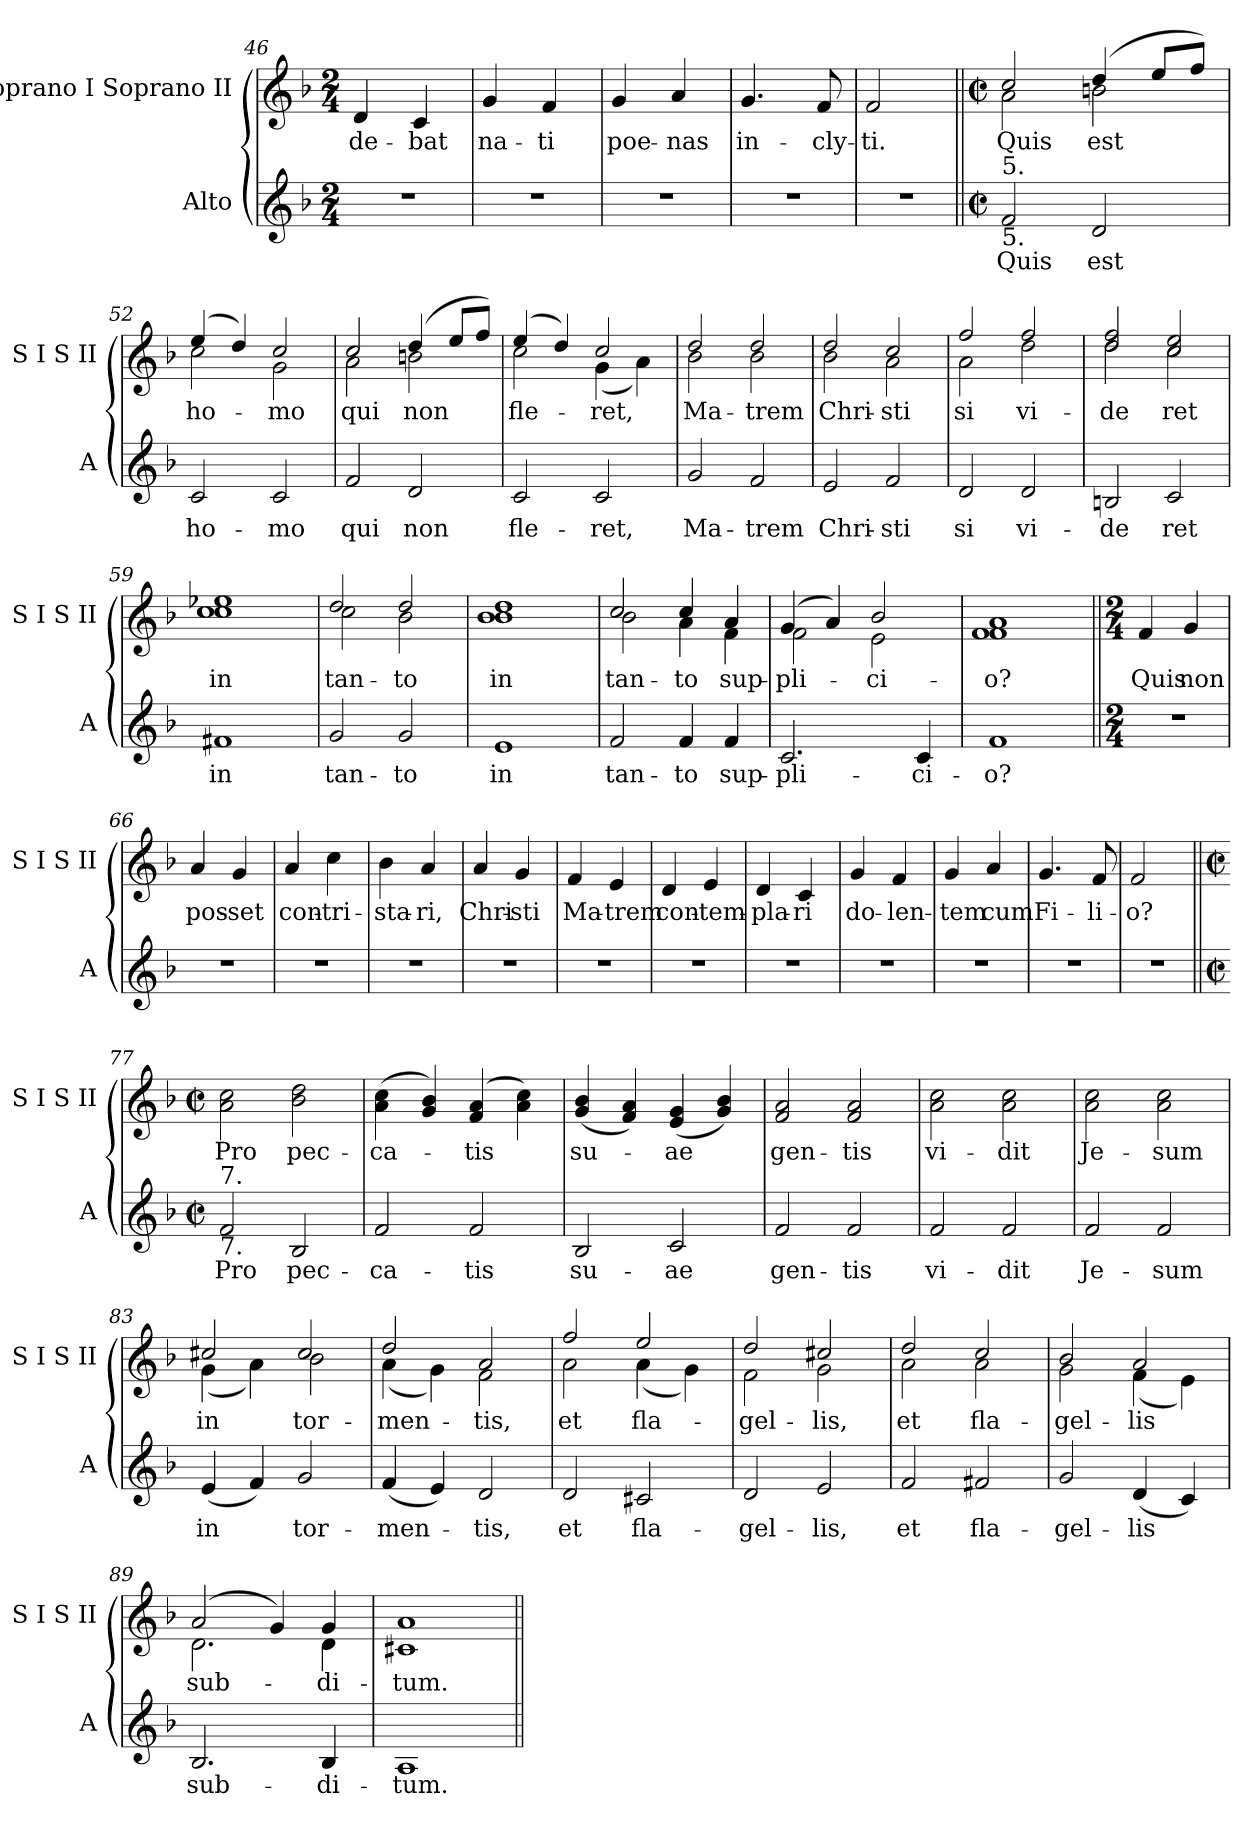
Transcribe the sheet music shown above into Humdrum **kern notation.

**kern	**text	**kern	**text
*part2	*part2	*part1	*part1
*staff2	*staff2	*staff1	*staff1
*I"Alto	*	*I"Soprano I Soprano II	*
*I'A	*	*I'S I S II	*
*clefG2	*	*clefG2	*
*k[b-]	*	*k[b-]	*
*F:	*	*F:	*
*M2/4	*	*M2/4	*
=46	=46	=46	=46
2r	.	4d/	-de-
.	.	4c/	-bat
=47	=47	=47	=47
2r	.	4g/	na-
.	.	4f/	-ti
=48	=48	=48	=48
2r	.	4g/	poe-
.	.	4a/	-nas
=49	=49	=49	=49
2r	.	4.g/	in-
.	.	8f/	-cly-
=50	=50	=50	=50
2r	.	2f/	-ti.
!!LO:LB:g=z
=51||	=51||	=51||	=51||
*M2/2	*	*M2/2	*
*met(c|)	*	*met(c|)	*
*	*	*^	*
!LO:TX:a:t=5.	!	!	!	!
!LO:TX:b:t=5.	!	!	!	!
2f/	Quis	2cc/	2a\	Quis
2d/	est	(4dd/	2bn\	est
.	.	8ee/L	.	.
.	.	8ff/J)	.	.
=52	=52	=52	=52	=52
2c/	ho-	(4ee/	2cc\	ho-
.	.	4dd/)	.	.
2c/	-mo	2cc/	2g\	-mo
=53	=53	=53	=53	=53
2f/	qui	2cc/	2a\	qui
2d/	non	(4dd/	2bn\	non
.	.	8ee/L	.	.
.	.	8ff/J)	.	.
=54	=54	=54	=54	=54
2c/	fle-	(4ee/	2cc\	fle-
.	.	4dd/)	.	.
2c/	-ret,	2cc/	(4g\	-ret,
.	.	.	4a\)	.
=55	=55	=55	=55	=55
2g/	Ma-	2dd/	2b-\	Ma-
2f/	-trem	2dd/	2b-\	-trem
=56	=56	=56	=56	=56
2e/	Chri-	2dd/	2b-\	Chri-
2f/	-sti	2cc/	2a\	-sti
=57	=57	=57	=57	=57
2d/	si	2ff/	2a\	si
2d/	vi-	2ff/	2dd\	vi-
!!LO:LB:g=z	!!
=58	=58	=58	=58	=58
2Bn/	-de	2dd/ 2ff/	2dd\	-de
2c/	ret	2cc/ 2ee/	2cc\	ret
=59	=59	=59	=59	=59
1f#X	in	1cc 1ee-X	1cc	in
=60	=60	=60	=60	=60
2g/	tan-	2dd/	2cc\	tan-
2g/	-to	2dd/	2b-\	-to
=61	=61	=61	=61	=61
1e	in	1b- 1dd	1b-	in
=62	=62	=62	=62	=62
2f/	tan-	2cc/	2b-\	tan-
4f/	-to	4cc/	4a\	-to
4f/	sup-	4a/	4f\	sup-
=63	=63	=63	=63	=63
2.c/	-pli-	(4g/	2f\	-pli-
.	.	4a/)	.	.
.	.	2b-/	2e\	-ci-
4c/	-ci-	.	.	.
=64	=64	=64	=64	=64
1f	-o?	1f 1a	1f	-o?
*	*	*v	*v	*
!!LO:LB:g=z
=65||	=65||	=65||	=65||
*M2/4	*	*M2/4	*
*	*	*^	*
!	!	!LO:TX:b:t=6.	!	!
*	*	*v	*v	*
2r	.	4f/	Quis
.	.	4g/	non
=66	=66	=66	=66
2r	.	4a/	pos-
.	.	4g/	-set
=67	=67	=67	=67
2r	.	4a/	con-
.	.	4cc\	-tri-
=68	=68	=68	=68
2r	.	4b-\	-sta-
.	.	4a/	-ri,
=69	=69	=69	=69
2r	.	4a/	Chri-
.	.	4g/	-sti
=70	=70	=70	=70
2r	.	4f/	Ma-
.	.	4e/	-trem
=71	=71	=71	=71
2r	.	4d/	con-
.	.	4e/	-tem-
=72	=72	=72	=72
2r	.	4d/	-pla-
.	.	4c/	-ri
=73	=73	=73	=73
2r	.	4g/	do-
.	.	4f/	-len-
=74	=74	=74	=74
2r	.	4g/	-tem
.	.	4a/	cum
=75	=75	=75	=75
2r	.	4.g/	Fi-
.	.	8f/	-li-
=76	=76	=76	=76
2r	.	2f/	-o?
!!LO:LB:g=z
=77||	=77||	=77||	=77||
*M2/2	*	*M2/2	*
*met(c|)	*	*met(c|)	*
!LO:TX:a:t=7.	!	!	!
!LO:TX:b:t=7.	!	!	!
2f/	Pro	2a\ 2cc\	Pro
2B-/	pec-	2b-\ 2dd\	pec-
=78	=78	=78	=78
2f/	-ca-	(4a\ 4cc\	-ca-
.	.	4g/ 4b-/)	.
2f/	-tis	(4f/ 4a/	-tis
.	.	4a\ 4cc\)	.
=79	=79	=79	=79
2B-/	su-	(>4g/ 4b-/	su-
.	.	4f/ 4a/)	.
2c/	-ae	(>4e/ 4g/	-ae
.	.	4g/ 4b-/)	.
=80	=80	=80	=80
2f/	gen-	2f/ 2a/	gen-
2f/	-tis	2f/ 2a/	-tis
=81	=81	=81	=81
2f/	vi-	2a\ 2cc\	vi-
2f/	-dit	2a\ 2cc\	-dit
=82	=82	=82	=82
2f/	Je-	2a\ 2cc\	Je-
2f/	-sum	2a\ 2cc\	-sum
=83	=83	=83	=83
*	*	*^	*
(4e/	in	2cc#X/	(4g\	in
4f/)	.	.	4a\)	.
2g/	tor-	2cc#/	2b-\	tor-
!!LO:LB:g=z	!!
=84	=84	=84	=84	=84
(4f/	-men-	2dd/	(4a\	-men-
4e/)	.	.	4g\)	.
2d/	-tis,	2a/	2f\	-tis,
=85	=85	=85	=85	=85
2d/	et	2ff/	2a\	et
2c#X/	fla-	2ee/	(4a\	fla-
.	.	.	4g\)	.
=86	=86	=86	=86	=86
2d/	-gel-	2dd/	2f\	-gel-
2e/	-lis,	2cc#X/	2g\	-lis,
=87	=87	=87	=87	=87
2f/	et	2dd/	2a\	et
2f#X/	fla-	2cc/	2a\	fla-
=88	=88	=88	=88	=88
2g/	-gel-	2b-/	2g\	-gel-
(4d/	-lis	2a/	(4f\	-lis
4c/)	.	.	4e\)	.
=89	=89	=89	=89	=89
2.B-/	sub-	(2a/	2.d\	sub-
.	.	4g/)	.	.
4B-/	-di-	4g/	4d\	-di-
=90	=90	=90	=90	=90
1A	-tum.	1a	1c#X	-tum.
*	*	*v	*v	*
=||	=||	=||	=||
*-	*-	*-	*-
